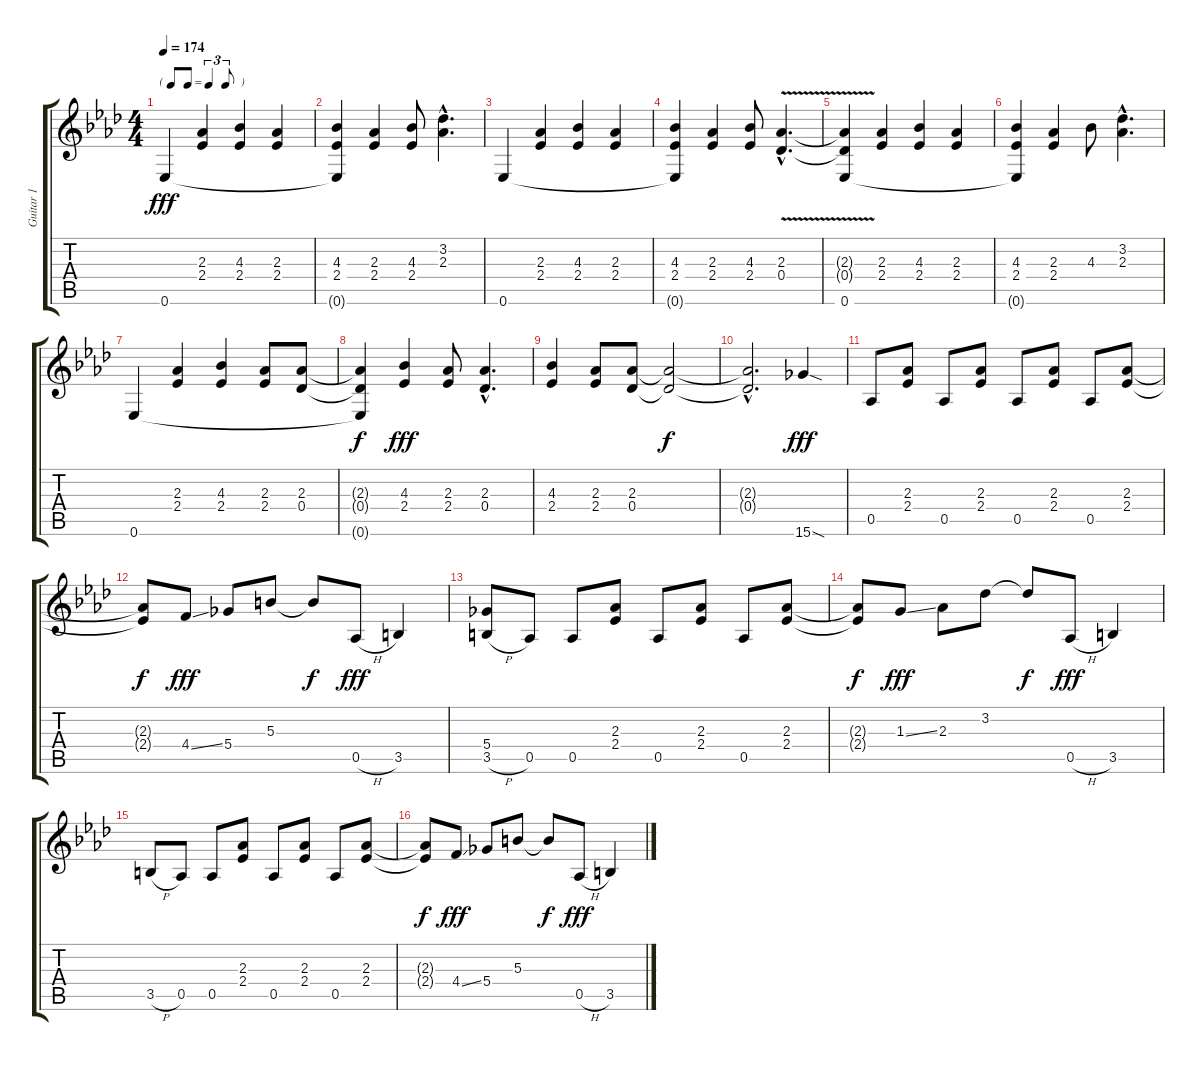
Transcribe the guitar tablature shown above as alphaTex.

\track ("Guitar 1" "Guitar 1") {instrument distortionguitar}
\staff {score tabs}
\tuning (Eb4 Bb3 Gb3 Db3 Ab2 Eb2) {hide}
\ts (4 4)
\tf triplet8th
\tempo 174
\clef g2
\ks ab
0.6.4{dy fff instrument electricguitarclean} (2.3 2.4).4 (4.3 2.4).4 (2.3 2.4).4 |
(4.3 2.4 0.6{t}).4 (2.3 2.4).4 (4.3 2.4).8 (3.2{hac} 2.3{hac}).4{d} |
0.6.4 (2.3 2.4).4 (4.3 2.4).4 (2.3 2.4).4 |
(4.3 2.4 0.6{t}).4 (2.3 2.4).4 (4.3 2.4).8 (2.3{v hac} 0.4{hac}).4{d} |
(2.3{t} 0.4{t} 0.6).4 (2.3 2.4).4 (4.3 2.4).4 (2.3 2.4).4 |
(4.3 2.4 0.6{t}).4 (2.3 2.4).4 4.3.8 (3.2{hac} 2.3{hac}).4{d} |
0.6.4 (2.3 2.4).4 (4.3 2.4).4 (2.3 2.4).8 (2.3 0.4).8 |
(2.3{t} 0.4{t} 0.6{t}).4{dy f} (4.3 2.4).4{dy fff} (2.3 2.4).8 (2.3{hac} 0.4{hac}).4{d} |
(4.3 2.4).4 (2.3 2.4).8 (2.3 0.4).8 (2.3{t} 0.4{t}).2{dy f} |
(2.3{hac t} 0.4{hac t}).2{d} 15.6{sod}.4{dy fff} |
0.5.8{instrument distortionguitar} (2.3 2.4).8 0.5.8 (2.3 2.4).8 0.5.8 (2.3 2.4).8 0.5.8 (2.3 2.4).8 |
(2.3{t} 2.4{t}).8{dy f} 4.4{ss}.8{dy fff} 5.4.8 5.3.8 5.3{t}.8{dy f} 0.5{h}.8{dy fff} 3.5.4 |
(5.4 3.5{h}).8 0.5.8 0.5.8 (2.3 2.4).8 0.5.8 (2.3 2.4).8 0.5.8 (2.3 2.4).8 |
(2.3{t} 2.4{t}).8{dy f} 1.3{ss}.8{dy fff} 2.3.8 3.2.8 3.2{t}.8{dy f} 0.5{h}.8{dy fff} 3.5.4 |
3.5{h}.8 0.5.8 0.5.8 (2.3 2.4).8 0.5.8 (2.3 2.4).8 0.5.8 (2.3 2.4).8 |
(2.3{t} 2.4{t}).8{dy f} 4.4{ss}.8{dy fff} 5.4.8 5.3.8 5.3{t}.8{dy f} 0.5{h}.8{dy fff} 3.5.4
